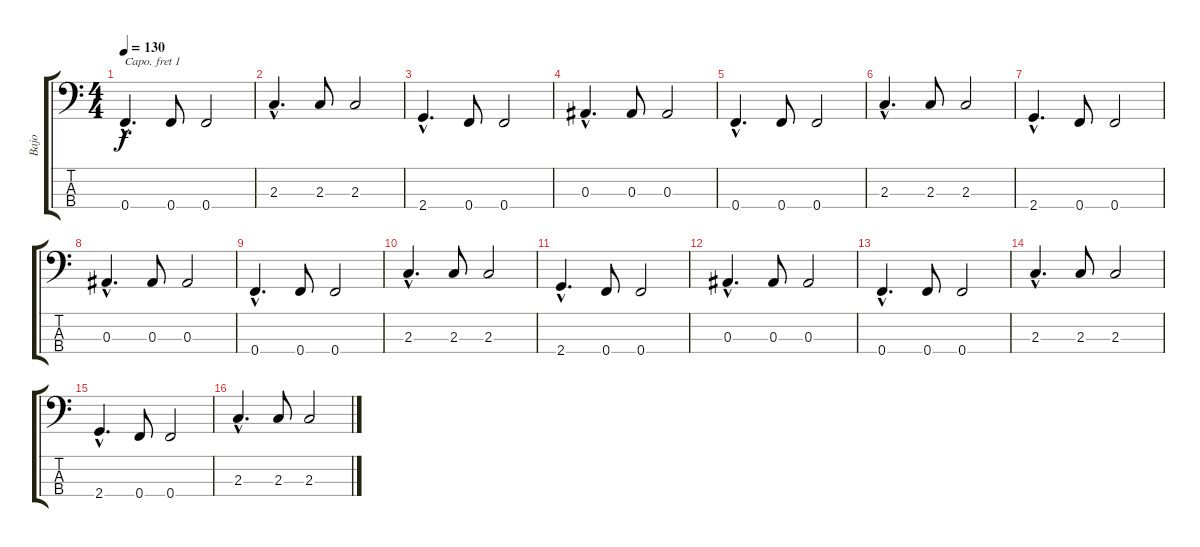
\track ("Bajo" "Bajo") {instrument electricbassfinger}
\staff {score tabs}
\capo 1
\tuning (G2 D2 A1 E1) {hide}
\ts (4 4)
\tempo 130
\clef f4
\ks c
0.4{hac}.4{d dy f} 0.4.8 0.4.2 |
2.3{hac}.4{d} 2.3.8 2.3.2 |
2.4{hac}.4{d} 0.4.8 0.4.2 |
0.3{hac}.4{d} 0.3.8 0.3.2 |
0.4{hac}.4{d} 0.4.8 0.4.2 |
2.3{hac}.4{d} 2.3.8 2.3.2 |
2.4{hac}.4{d} 0.4.8 0.4.2 |
0.3{hac}.4{d} 0.3.8 0.3.2 |
0.4{hac}.4{d} 0.4.8 0.4.2 |
2.3{hac}.4{d} 2.3.8 2.3.2 |
2.4{hac}.4{d} 0.4.8 0.4.2 |
0.3{hac}.4{d} 0.3.8 0.3.2 |
0.4{hac}.4{d} 0.4.8 0.4.2 |
2.3{hac}.4{d} 2.3.8 2.3.2 |
2.4{hac}.4{d} 0.4.8 0.4.2 |
2.3{hac}.4{d} 2.3.8 2.3.2
